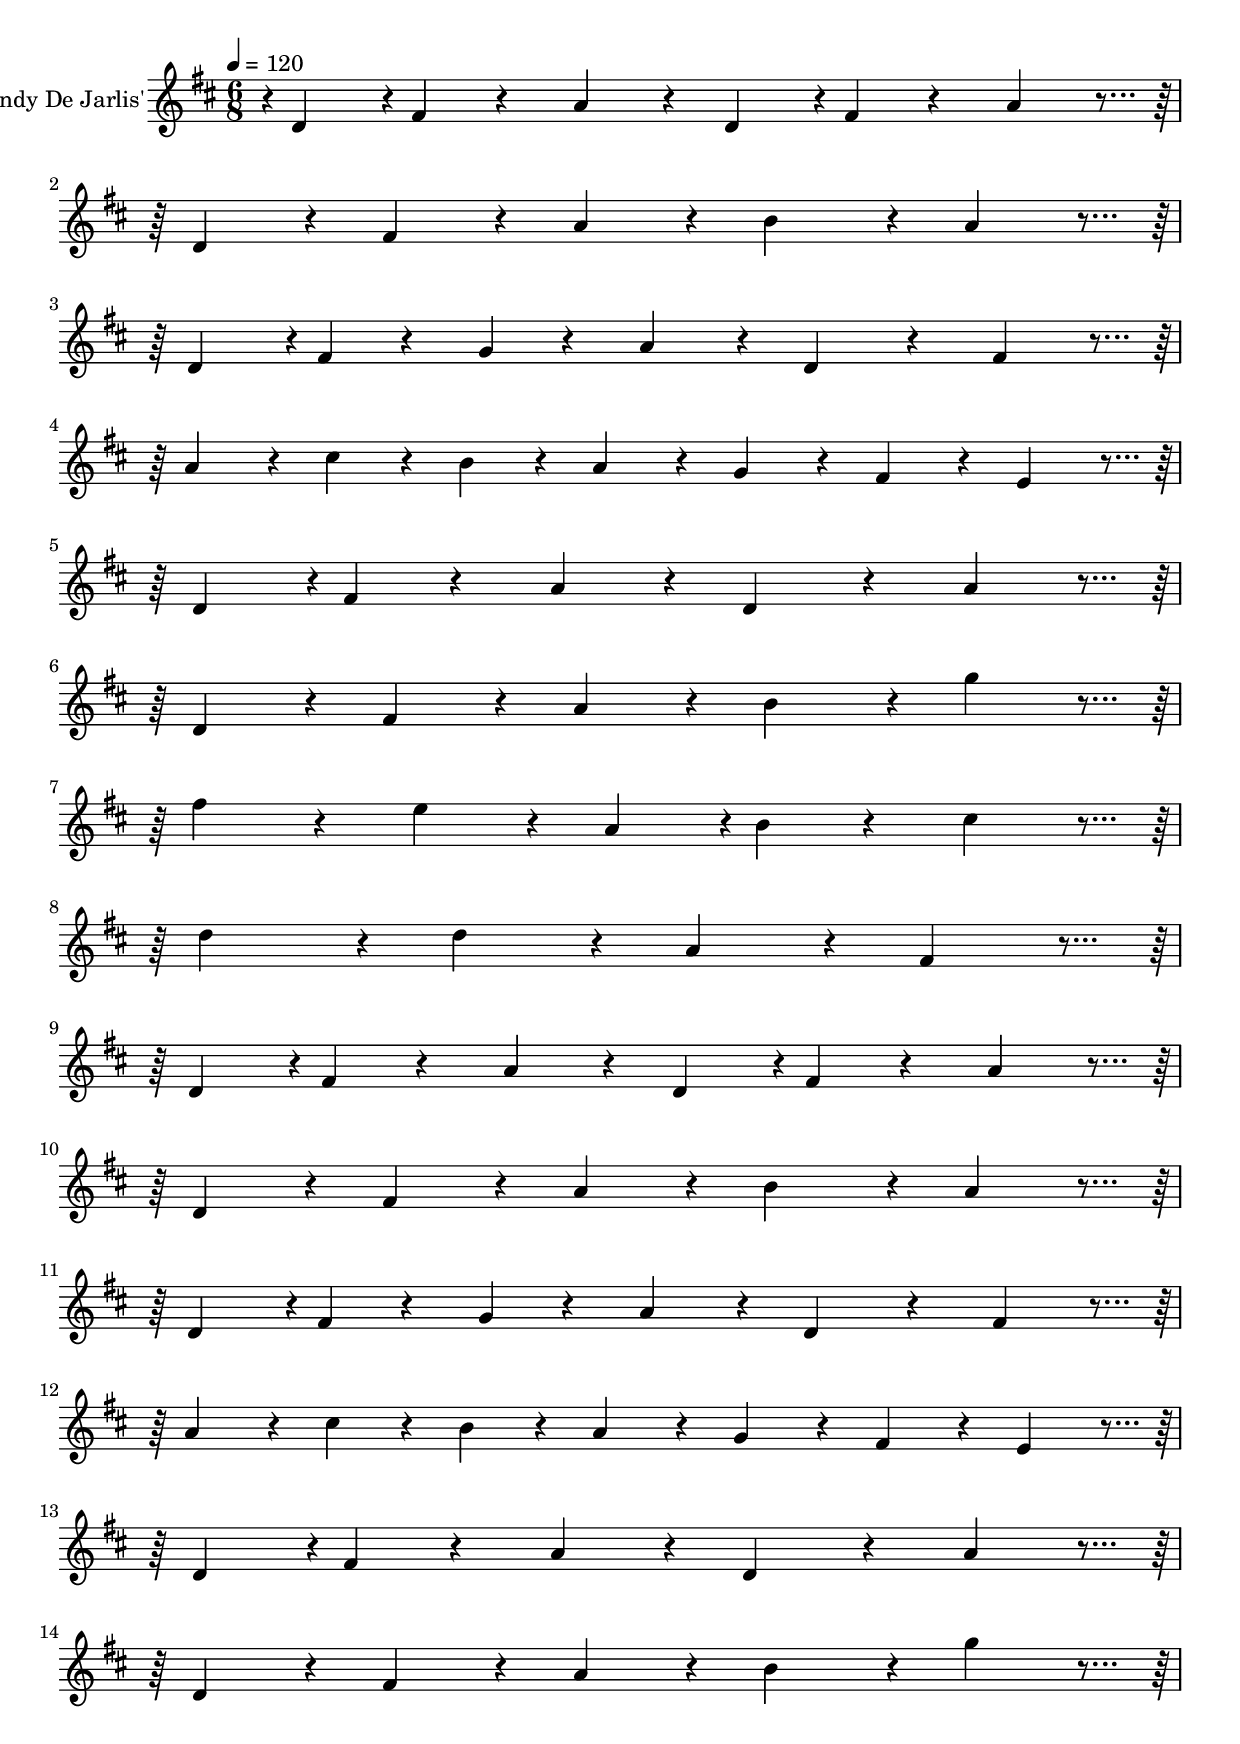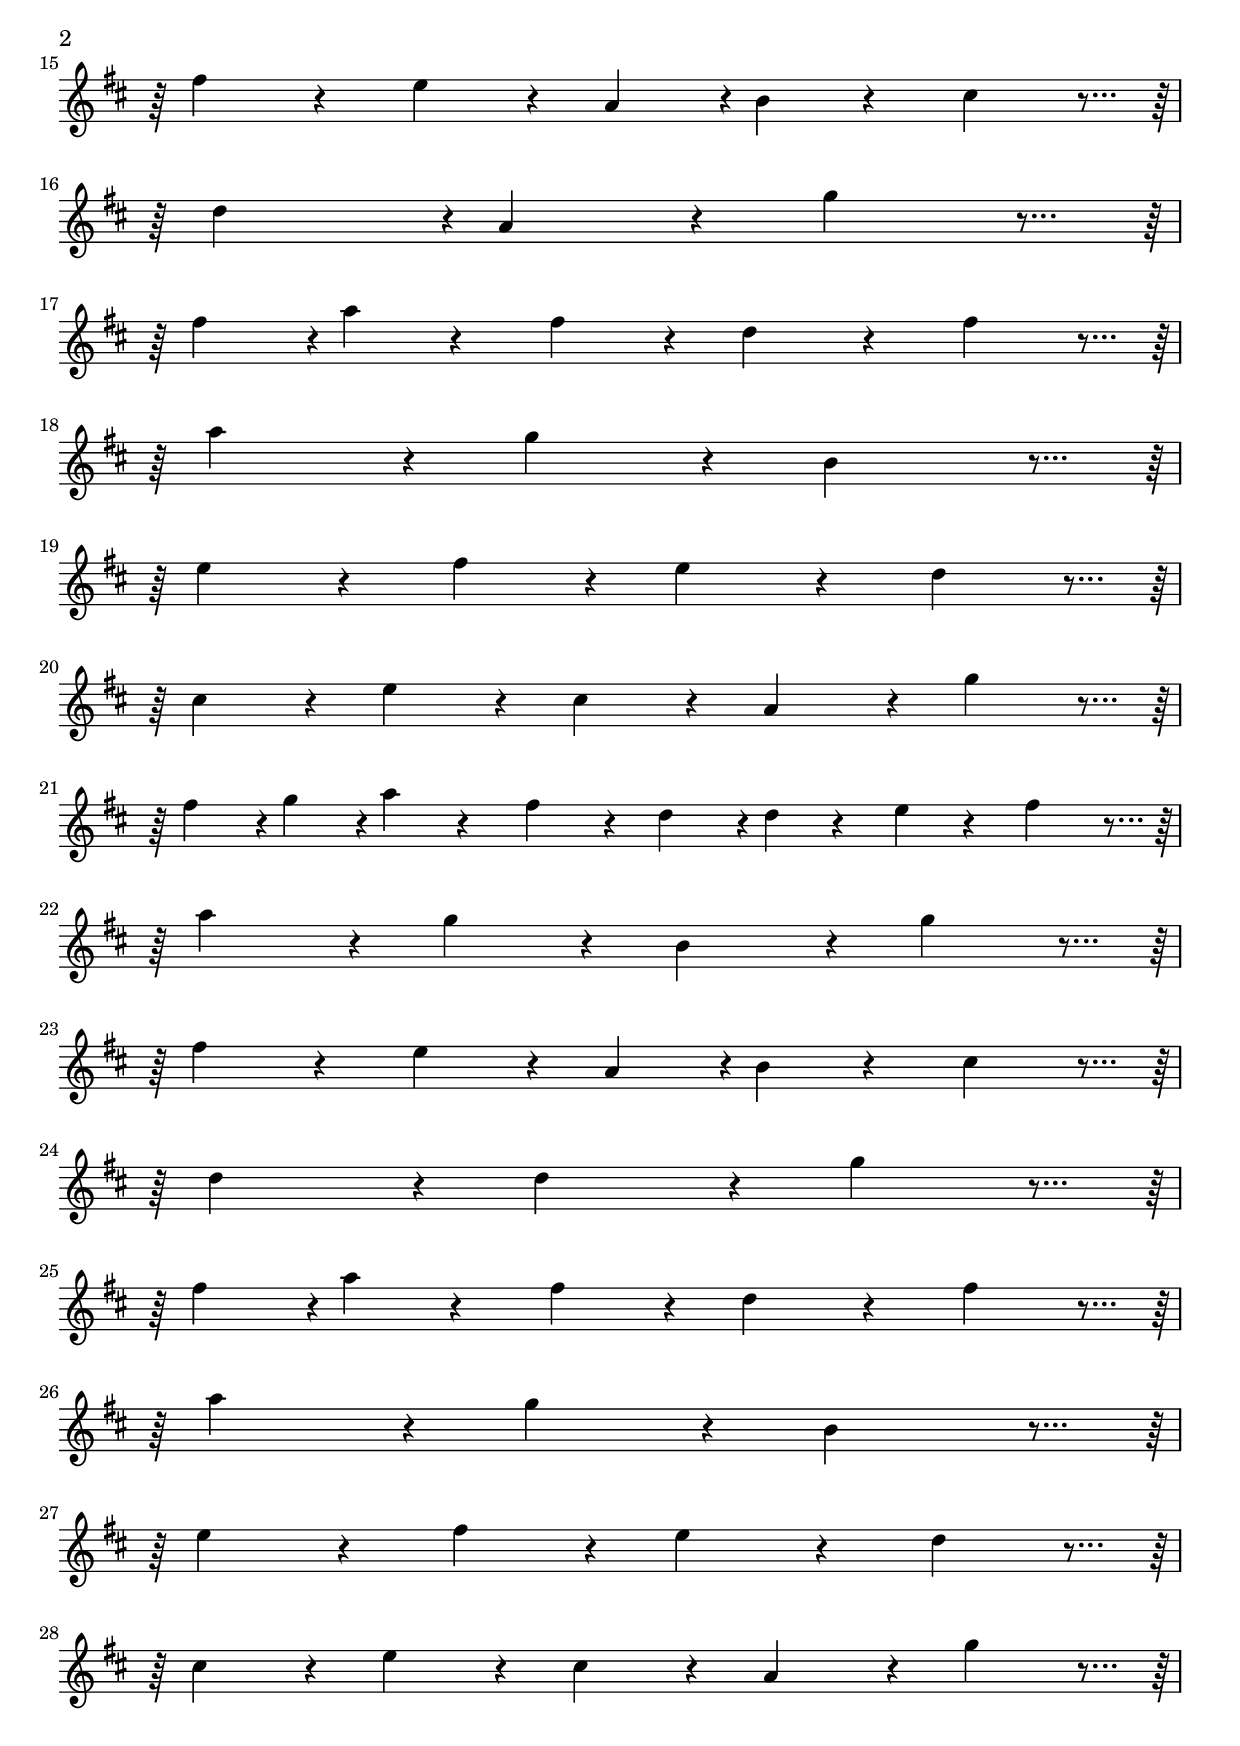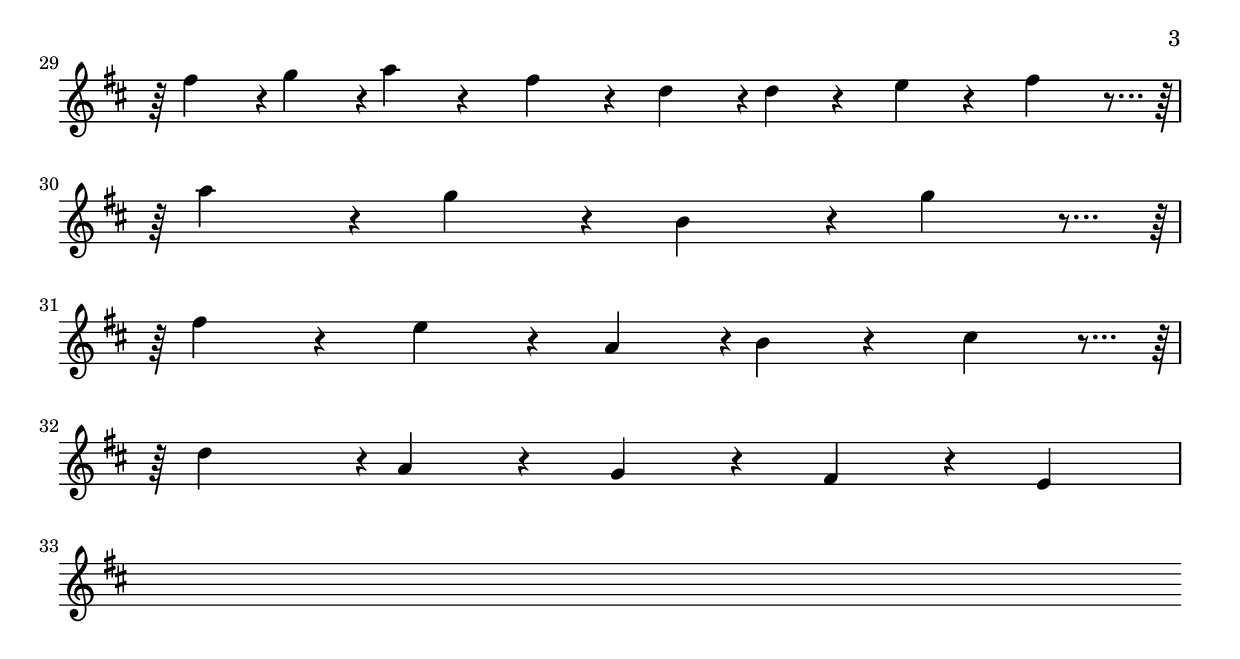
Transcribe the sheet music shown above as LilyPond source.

% Lily was here -- automatically converted by midi2ly from 119-andy.mid
\version "2.14.0"

\layout {
  \context {
    \Voice
    \remove Note_heads_engraver
    \consists Completion_heads_engraver
    \remove Rest_engraver
    \consists Completion_rest_engraver
  }
}

trackAchannelA = {


  \key d \major
    
  % [TEXT_EVENT] note track
  
  \tempo 4 = 120 
  

  \key d \major
  
  \time 6/8 
  
  \set Staff.instrumentName = "Andy De Jarlis'"
  \skip 4*46106/480 
}

trackAchannelB = \relative c {
  r4*1/480 d'4*239/480 r4*1/480 fis4*140/480 r4*100/480 a4*219/480 
  r4*21/480 d,4*239/480 r4*1/480 fis4*140/480 r4*100/480 a4*219/480 
  r4*21/480 d,4*219/480 r4*21/480 fis4*219/480 r4*21/480 a4*219/480 
  r4*21/480 b4*459/480 r4*21/480 a4*219/480 r4*21/480 d,4*239/480 
  r4*1/480 fis4*69/480 r4*51/480 g4*69/480 r4*51/480 a4*219/480 
  r4*21/480 d,4*383/480 r4*97/480 fis4*219/480 r4*21/480 a4*219/480 
  r4*21/480 cis4*99/480 r4*21/480 b4*99/480 r4*21/480 a4*219/480 
  r4*21/480 g4*219/480 r4*21/480 fis4*219/480 r4*21/480 e4*219/480 
  r4*21/480 d4*239/480 r4*1/480 
  | % 5
  fis4*140/480 r4*100/480 a4*219/480 r4*21/480 d,4*383/480 r4*97/480 a'4*219/480 
  r4*21/480 d,4*219/480 r4*21/480 
  | % 6
  fis4*219/480 r4*21/480 a4*219/480 r4*21/480 b4*459/480 r4*21/480 g'4*219/480 
  r4*21/480 fis4*383/480 r4*97/480 e4*219/480 r4*21/480 a,4*239/480 
  r4*1/480 b4*140/480 r4*100/480 cis4*219/480 r4*21/480 d4*699/480 
  r4*21/480 d4*219/480 r4*21/480 a4*219/480 r4*21/480 fis4*219/480 
  r4*21/480 d4*239/480 r4*1/480 fis4*140/480 r4*100/480 a4*219/480 
  | % 9
  r4*21/480 d,4*239/480 r4*1/480 fis4*140/480 r4*100/480 a4*219/480 
  r4*21/480 d,4*219/480 r4*21/480 fis4*219/480 r4*21/480 a4*219/480 
  | % 10
  r4*21/480 b4*459/480 r4*21/480 a4*219/480 r4*21/480 d,4*239/480 
  r4*1/480 fis4*69/480 r4*51/480 g4*69/480 r4*51/480 a4*219/480 
  | % 11
  r4*21/480 d,4*383/480 r4*97/480 fis4*219/480 r4*21/480 a4*219/480 
  r4*21/480 cis4*99/480 r4*21/480 b4*99/480 r4*21/480 a4*219/480 
  | % 12
  r4*21/480 g4*219/480 r4*21/480 fis4*219/480 r4*21/480 e4*219/480 
  r4*21/480 d4*239/480 r4*1/480 fis4*140/480 r4*100/480 a4*219/480 
  | % 13
  r4*21/480 d,4*383/480 r4*97/480 a'4*219/480 r4*21/480 d,4*219/480 
  r4*21/480 fis4*219/480 r4*21/480 a4*219/480 
  | % 14
  r4*21/480 b4*459/480 r4*21/480 g'4*219/480 r4*21/480 fis4*383/480 
  r4*97/480 e4*219/480 
  | % 15
  r4*21/480 a,4*239/480 r4*1/480 b4*140/480 r4*100/480 cis4*219/480 
  r4*21/480 d4*959/480 r4*1/480 a4*219/480 r4*21/480 g'4*219/480 
  r4*21/480 fis4*239/480 r4*1/480 a4*140/480 r4*100/480 fis4*219/480 
  r4*21/480 d4*383/480 r4*97/480 fis4*219/480 r4*21/480 a4*459/480 
  r4*21/480 g4*219/480 r4*21/480 b,4*699/480 r4*21/480 e4*383/480 
  r4*97/480 fis4*219/480 r4*21/480 e4*383/480 r4*97/480 d4*219/480 
  | % 19
  r4*21/480 cis4*219/480 r4*21/480 e4*219/480 r4*21/480 cis4*219/480 
  r4*21/480 a4*459/480 r4*21/480 g'4*219/480 
  | % 20
  r4*21/480 fis4*119/480 r4*1/480 g4*119/480 r4*1/480 a4*140/480 
  r4*100/480 fis4*219/480 r4*21/480 d4*239/480 r4*1/480 d4*69/480 
  r4*51/480 e4*69/480 r4*51/480 fis4*219/480 
  | % 21
  r4*21/480 a4*459/480 r4*21/480 g4*219/480 r4*21/480 b,4*459/480 
  r4*21/480 g'4*219/480 
  | % 22
  r4*21/480 fis4*383/480 r4*97/480 e4*219/480 r4*21/480 a,4*239/480 
  r4*1/480 b4*140/480 r4*100/480 cis4*219/480 
  | % 23
  r4*21/480 d4*699/480 r4*21/480 d4*459/480 r4*21/480 g4*219/480 
  | % 24
  r4*21/480 fis4*239/480 r4*1/480 a4*140/480 r4*100/480 fis4*219/480 
  r4*21/480 d4*383/480 r4*97/480 fis4*219/480 
  | % 25
  r4*21/480 a4*459/480 r4*21/480 g4*219/480 r4*21/480 b,4*699/480 
  | % 26
  r4*21/480 e4*383/480 r4*97/480 fis4*219/480 r4*21/480 e4*383/480 
  r4*97/480 d4*219/480 
  | % 27
  r4*21/480 cis4*219/480 r4*21/480 e4*219/480 r4*21/480 cis4*219/480 
  r4*21/480 a4*459/480 r4*21/480 g'4*219/480 
  | % 28
  r4*21/480 fis4*119/480 r4*1/480 g4*119/480 r4*1/480 a4*140/480 
  r4*100/480 fis4*219/480 r4*21/480 d4*239/480 r4*1/480 d4*69/480 
  r4*51/480 e4*69/480 r4*51/480 fis4*219/480 
  | % 29
  r4*21/480 a4*459/480 r4*21/480 g4*219/480 r4*21/480 b,4*459/480 
  r4*21/480 g'4*219/480 
  | % 30
  r4*21/480 fis4*383/480 r4*97/480 e4*219/480 r4*21/480 a,4*239/480 
  r4*1/480 b4*140/480 r4*100/480 cis4*219/480 
  | % 31
  r4*21/480 d4*959/480 r4*1/480 a4*99/480 r4*21/480 g4*99/480 
  r4*21/480 fis4*99/480 r4*21/480 e4*99/480 
  | % 32
  
}

trackA = <<
  \context Voice = voiceA \trackAchannelA
  \context Voice = voiceB \trackAchannelB
>>


\score {
  <<
    \context Staff=trackA \trackA
  >>
  \layout {}
  \midi {}
}
